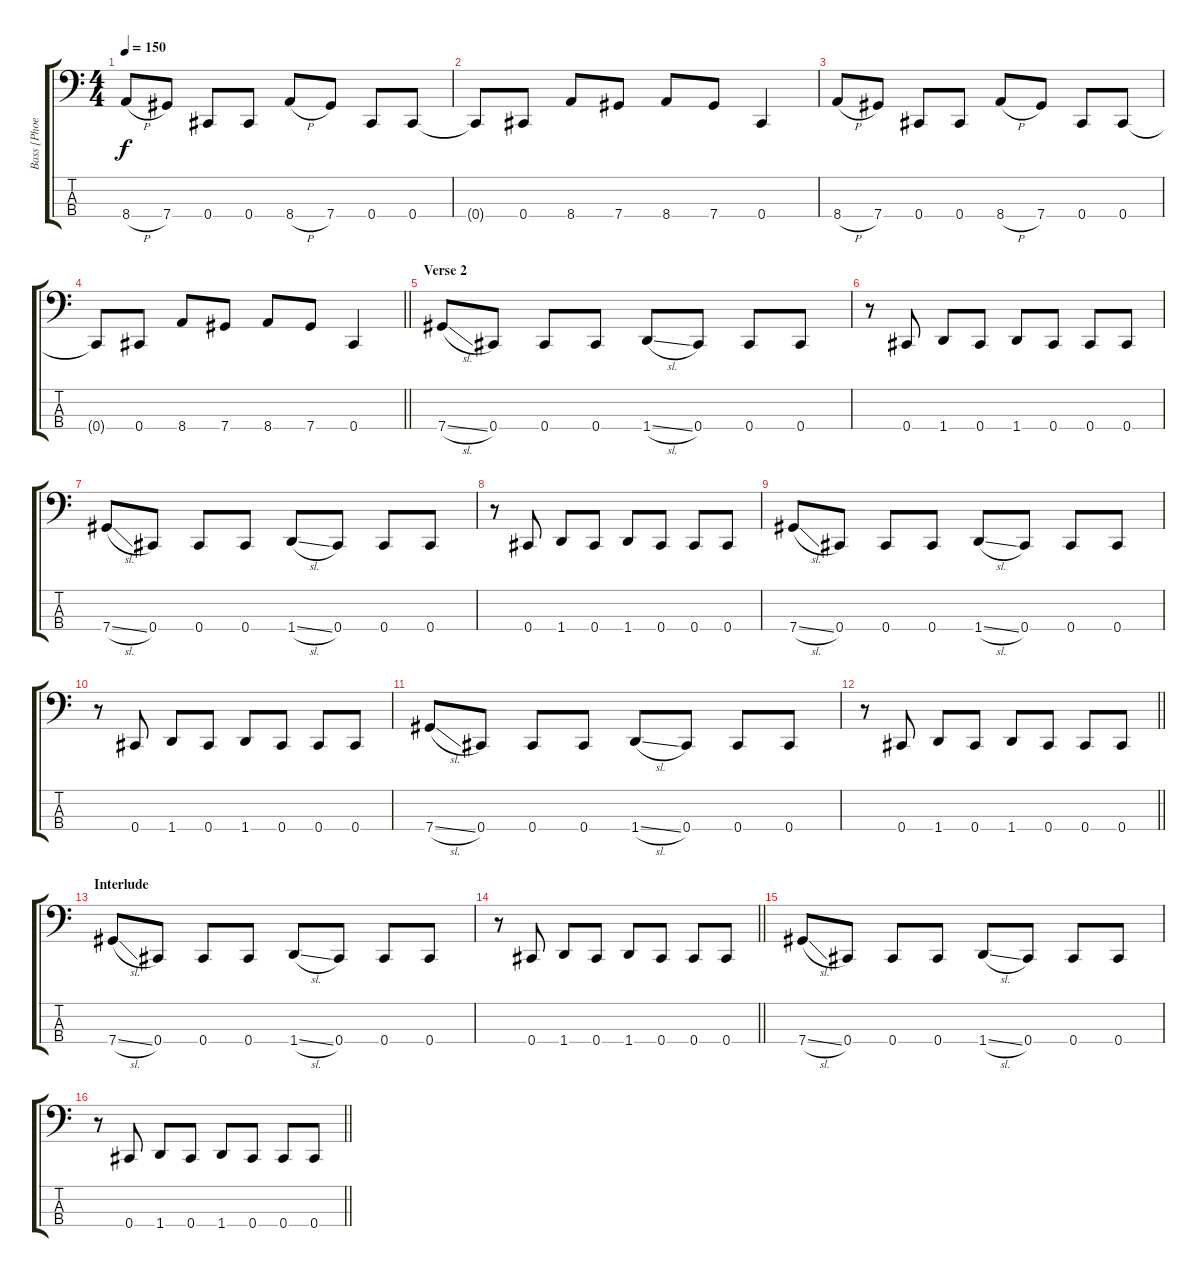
\track ("Bass [Phoenix]" "Bass [Phoe") {instrument electricbassfinger}
\staff {score tabs}
\tuning (Gb2 Db2 Ab1 Db1) {hide}
\ts (4 4)
\tempo 150
\clef f4
\ks c
8.4{h}.8{dy f} 7.4.8 0.4.8 0.4.8 8.4{h}.8 7.4.8 0.4.8 0.4.8 |
0.4{t}.8 0.4.8 8.4.8 7.4.8 8.4.8 7.4.8 0.4.4 |
8.4{h}.8 7.4.8 0.4.8 0.4.8 8.4{h}.8 7.4.8 0.4.8 0.4.8 |
\barLineRight lightlight
0.4{t}.8 0.4.8 8.4.8 7.4.8 8.4.8 7.4.8 0.4.4 |
\section ("" "Verse 2")
7.4{sl}.8 0.4.8 0.4.8 0.4.8 1.4{sl}.8 0.4.8 0.4.8 0.4.8 |
r.8 0.4.8 1.4.8 0.4.8 1.4.8 0.4.8 0.4.8 0.4.8 |
7.4{sl}.8 0.4.8 0.4.8 0.4.8 1.4{sl}.8 0.4.8 0.4.8 0.4.8 |
r.8 0.4.8 1.4.8 0.4.8 1.4.8 0.4.8 0.4.8 0.4.8 |
7.4{sl}.8 0.4.8 0.4.8 0.4.8 1.4{sl}.8 0.4.8 0.4.8 0.4.8 |
r.8 0.4.8 1.4.8 0.4.8 1.4.8 0.4.8 0.4.8 0.4.8 |
7.4{sl}.8 0.4.8 0.4.8 0.4.8 1.4{sl}.8 0.4.8 0.4.8 0.4.8 |
\barLineRight lightlight
r.8 0.4.8 1.4.8 0.4.8 1.4.8 0.4.8 0.4.8 0.4.8 |
\section ("" "Interlude")
7.4{sl}.8 0.4.8 0.4.8 0.4.8 1.4{sl}.8 0.4.8 0.4.8 0.4.8 |
\barLineRight lightlight
r.8 0.4.8 1.4.8 0.4.8 1.4.8 0.4.8 0.4.8 0.4.8 |
7.4{sl}.8 0.4.8 0.4.8 0.4.8 1.4{sl}.8 0.4.8 0.4.8 0.4.8 |
\barLineRight lightlight
r.8 0.4.8 1.4.8 0.4.8 1.4.8 0.4.8 0.4.8 0.4.8
